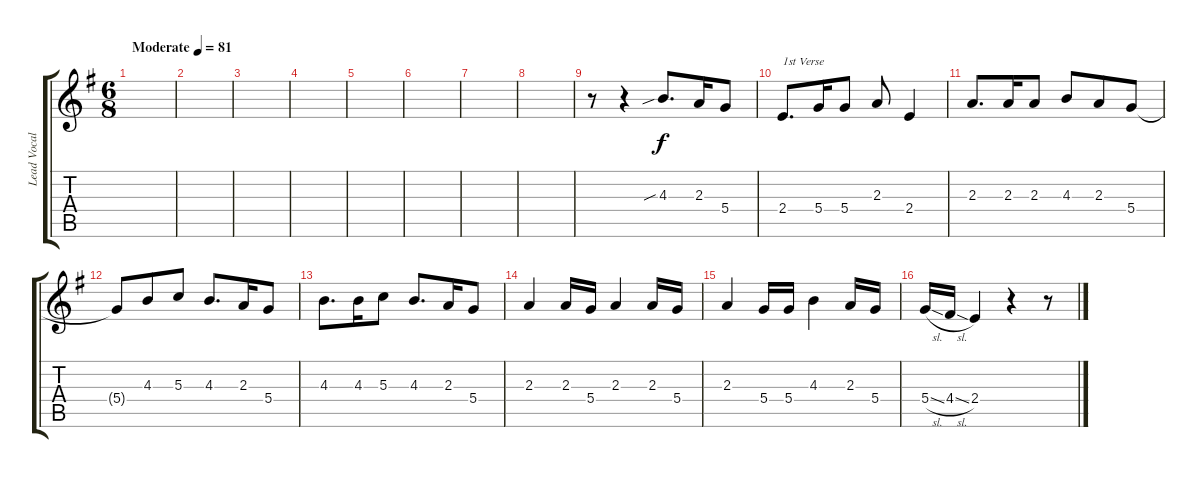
\track ("Lead Vocals" "Lead Vocal") {instrument overdrivenguitar}
\staff {score tabs}
\tuning (E4 B3 G3 D3 A2 E2) {hide}
\ts (6 8)
\tempo (81 "Moderate")
\clef g2
\ks g
|
|
|
|
|
|
|
|
r.8 r.4 4.3{sib}.8{d} 2.3.16 5.4.8 |
2.4.8{d txt "1st Verse"} 5.4.16 5.4.8 2.3.8 2.4.4 |
2.3.8{d} 2.3.16 2.3.8 4.3.8 2.3.8 5.4.8 |
5.4{t}.8 4.3.8 5.3.8 4.3.8{d} 2.3.16 5.4.8 |
4.3.8{d} 4.3.16 5.3.8 4.3.8{d} 2.3.16 5.4.8 |
2.3.4 2.3.16 5.4.16 2.3.4 2.3.16 5.4.16 |
2.3.4 5.4.16 5.4.16 4.3.4 2.3.16 5.4.16 |
5.4{sl}.16 4.4{sl}.16 2.4.4 r.4 r.8
